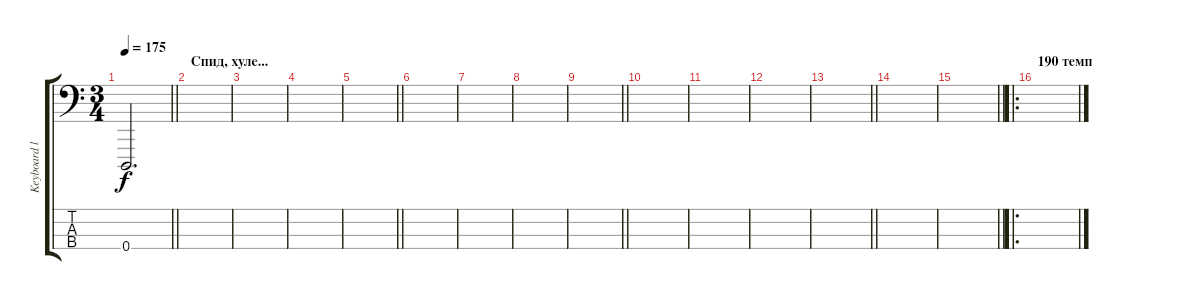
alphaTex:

\track ("Keyboard low" "Keyboard l") {instrument acousticgrandpiano}
\staff {score tabs}
\tuning (F2 C2 G1 D1) {hide}
\ts (3 4)
\tempo 175
\clef f4
\barLineRight lightlight
\ks c
0.4.2{d dy f} |
\section ("" "Спид, хуле...")
|
|
|
\barLineRight lightlight
|
|
|
|
\barLineRight lightlight
|
|
|
|
\barLineRight lightlight
|
|
\barLineRight lightlight
|
\ro
\section ("" "190 темп")
